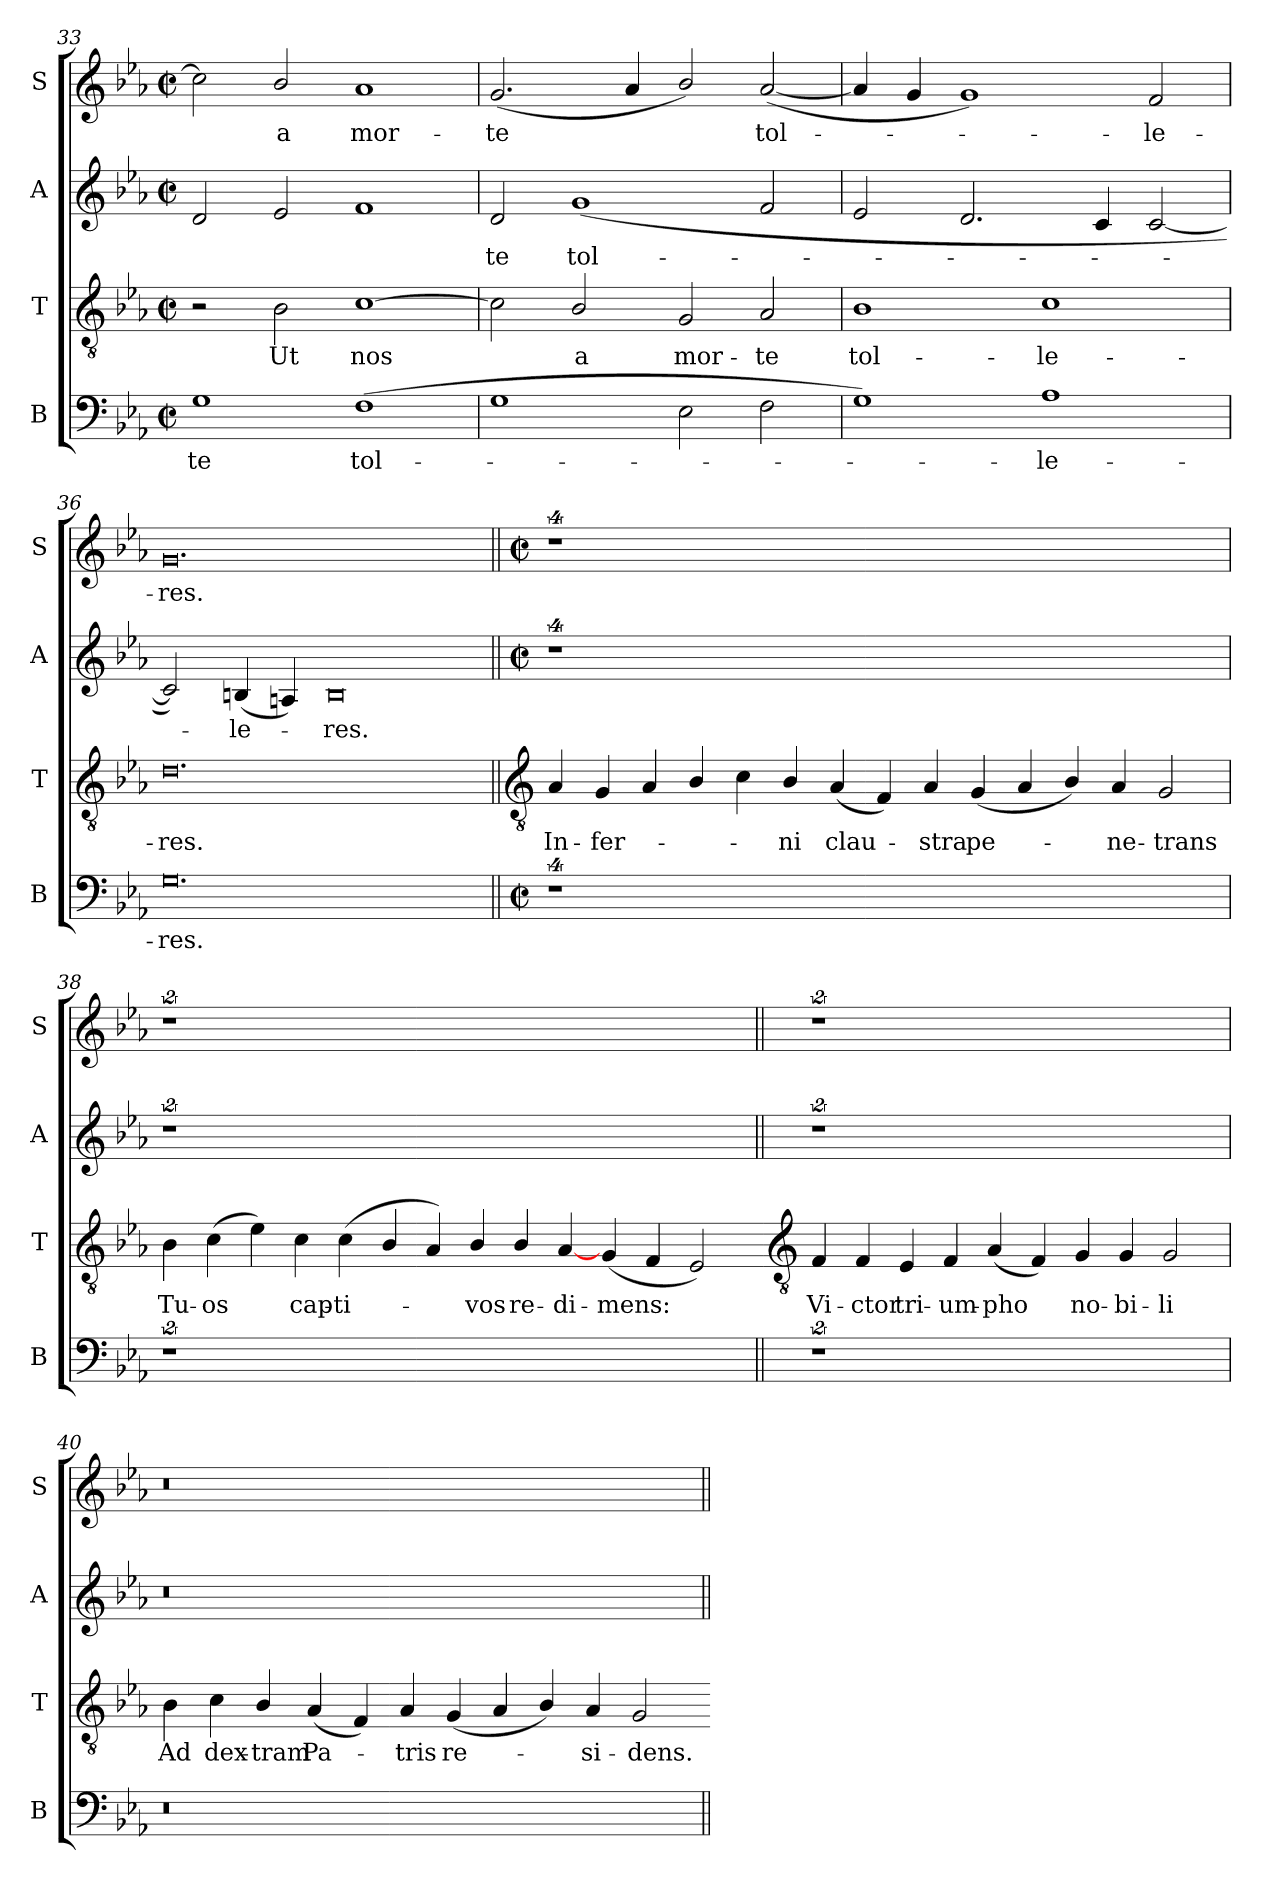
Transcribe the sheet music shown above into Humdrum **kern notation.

**kern	**text	**kern	**text	**kern	**text	**kern	**text
*part4	*part4	*part3	*part3	*part2	*part2	*part1	*part1
*staff4	*staff4	*staff3	*staff3	*staff2	*staff2	*staff1	*staff1
*I"B	*	*I"T	*	*I"A	*	*I"S	*
*I'B	*	*I'T	*	*I'A	*	*I'S	*
*clefF4	*	*clefGv2	*	*clefG2	*	*clefG2	*
*k[b-e-a-]	*	*k[b-e-a-]	*	*k[b-e-a-]	*	*k[b-e-a-]	*
*E-:	*	*E-:	*	*E-:	*	*E-:	*
*M4/2	*	*M4/2	*	*M4/2	*	*M4/2	*
*met(c|)	*	*met(c|)	*	*met(c|)	*	*met(c|)	*
=33	=33	=33	=33	=33	=33	=33	=33
!	!LO:LY:b	!	!	!	!	!	!
1G	-te	2r	.	2d	.	2cc]	.
!	!	!	!LO:LY:b	!	!	!	!LO:LY:b
.	.	2B-	Ut	2e-	.	2b-/	a
!	!LO:LY:b	!	!LO:LY:b	!	!	!	!LO:LY:b
(>1F	tol-	[1c	nos	1f	.	1a-	mor-
=34	=34	=34	=34	=34	=34	=34	=34
!	!	!	!	!	!LO:LY:b	!	!LO:LY:b
1G	.	2c]	.	2d	te	(<2.g	-te
!	!	!	!LO:LY:b	!	!LO:LY:b	!	!
.	.	2B-/	a	(<1g	tol-	.	.
.	.	.	.	.	.	4a-	.
!	!	!	!LO:LY:b	!	!	!	!
2E-	.	2G	mor-	.	.	2b-/)	.
!	!	!	!LO:LY:b	!	!	!	!LO:LY:b
2F	.	2A-	-te	2f	.	(<[2a-	tol-
=35	=35	=35	=35	=35	=35	=35	=35
!	!	!	!LO:LY:b	!	!	!	!
1G)	.	1B-	tol-	2e-	.	4a-]	.
.	.	.	.	.	.	4g	.
.	.	.	.	2.d	.	1g)	.
!	!LO:LY:b	!	!LO:LY:b	!	!	!	!
1A-	le-	1c	-le-	.	.	.	.
.	.	.	.	4c	.	.	.
!	!	!	!	!	!	!	!LO:LY:b
.	.	.	.	[2c	.	2f	le-
=36	=36	=36	=36	=36	=36	=36	=36
!	!LO:LY:b	!	!LO:LY:b	!	!	!	!LO:LY:b
0.G	-res.	0.d	-res.	2c])	.	0.g	-res.
!	!	!	!	!	!LO:LY:b	!	!
.	.	.	.	(<4Bn	le-	.	.
.	.	.	.	4An)	.	.	.
!	!	!	!	!	!LO:LY:b	!	!
.	.	.	.	0B	res.	.	.
!!LO:LB:g=z
=37||	=37||	=37||	=37||	=37||	=37||	=37||	=37||
*	*	*clefGv2	*	*	*	*	*
*M4/2	*	*	*	*M4/2	*	*M4/2	*
*met(c|)	*	*	*	*met(c|)	*	*met(c|)	*
!	!	!	!LO:LY:b	!	!	!	!
4%15r	.	4A-	In-	4%15r	.	4%15r	.
!	!	!	!LO:LY:b	!	!	!	!
.	.	4G	-fer-	.	.	.	.
.	.	4A-	.	.	.	.	.
.	.	4B-/	.	.	.	.	.
.	.	4c	.	.	.	.	.
!	!	!	!LO:LY:b	!	!	!	!
.	.	4B-/	ni	.	.	.	.
!	!	!	!LO:LY:b	!	!	!	!
.	.	(<4A-	clau-	.	.	.	.
.	.	4F)	.	.	.	.	.
!	!	!	!LO:LY:b	!	!	!	!
.	.	4A-	stra	.	.	.	.
!	!	!	!LO:LY:b	!	!	!	!
.	.	(<4G	pe-	.	.	.	.
.	.	4A-	.	.	.	.	.
.	.	4B-/)	.	.	.	.	.
!	!	!	!LO:LY:b	!	!	!	!
.	.	4A-	ne-	.	.	.	.
!	!	!	!LO:LY:b	!	!	!	!
.	.	2G	-trans	.	.	.	.
=38	=38	=38	=38	=38	=38	=38	=38
!	!	!	!LO:LY:b	!	!	!	!
2%7r	.	4B-	Tu-	2%7r	.	2%7r	.
!	!	!	!LO:LY:b	!	!	!	!
.	.	(>4c	-os	.	.	.	.
.	.	4e-)	.	.	.	.	.
!	!	!	!LO:LY:b	!	!	!	!
.	.	4c	cap-	.	.	.	.
!	!	!	!LO:LY:b	!	!	!	!
.	.	(<4c	-ti-	.	.	.	.
.	.	4B-/	.	.	.	.	.
.	.	4A-)	.	.	.	.	.
!	!	!	!LO:LY:b	!	!	!	!
.	.	4B-/	vos	.	.	.	.
!	!	!	!LO:LY:b	!	!	!	!
.	.	4B-/	re-	.	.	.	.
!	!	!	!LO:LY:b	!	!	!	!
.	.	[4A-	-di-	.	.	.	.
!	!	!	!LO:LY:b	!	!	!	!
.	.	(<4G	-mens:	.	.	.	.
.	.	4F	.	.	.	.	.
.	.	2E-)	.	.	.	.	.
!!LO:LB:g=z
=39||	=39||	=39-	=39||	=39||	=39||	=39||	=39||
*	*	*clefGv2	*	*	*	*	*
!	!	!	!LO:LY:b	!	!	!	!
2%5r	.	4F	Vi-	2%5r	.	2%5r	.
!	!	!	!LO:LY:b	!	!	!	!
.	.	4F	-ctor	.	.	.	.
!	!	!	!LO:LY:b	!	!	!	!
.	.	4E-	tri-	.	.	.	.
!	!	!	!LO:LY:b	!	!	!	!
.	.	4F	-um-	.	.	.	.
!	!	!	!LO:LY:b	!	!	!	!
.	.	(<4A-	-pho	.	.	.	.
.	.	4F)	.	.	.	.	.
!	!	!	!LO:LY:b	!	!	!	!
.	.	4G	no-	.	.	.	.
!	!	!	!LO:LY:b	!	!	!	!
.	.	4G	-bi-	.	.	.	.
!	!	!	!LO:LY:b	!	!	!	!
.	.	2G	-li	.	.	.	.
=40	=40	=40	=40	=40	=40	=40	=40
!	!	!	!LO:LY:b	!	!	!	!
0.r	.	4B-	Ad	0.r	.	0.r	.
!	!	!	!LO:LY:b	!	!	!	!
.	.	4c	dex-	.	.	.	.
!	!	!	!LO:LY:b	!	!	!	!
.	.	4B-/	-tram	.	.	.	.
!	!	!	!LO:LY:b	!	!	!	!
.	.	(<4A-	Pa-	.	.	.	.
.	.	4F)	.	.	.	.	.
!	!	!	!LO:LY:b	!	!	!	!
.	.	4A-	tris	.	.	.	.
!	!	!	!LO:LY:b	!	!	!	!
.	.	(<4G	re-	.	.	.	.
.	.	4A-	.	.	.	.	.
.	.	4B-/)	.	.	.	.	.
!	!	!	!LO:LY:b	!	!	!	!
.	.	4A-	si-	.	.	.	.
!	!	!	!LO:LY:b	!	!	!	!
.	.	2G	-dens.	.	.	.	.
=||	=||	=-	=||	=||	=||	=||	=||
*-	*-	*-	*-	*-	*-	*-	*-
